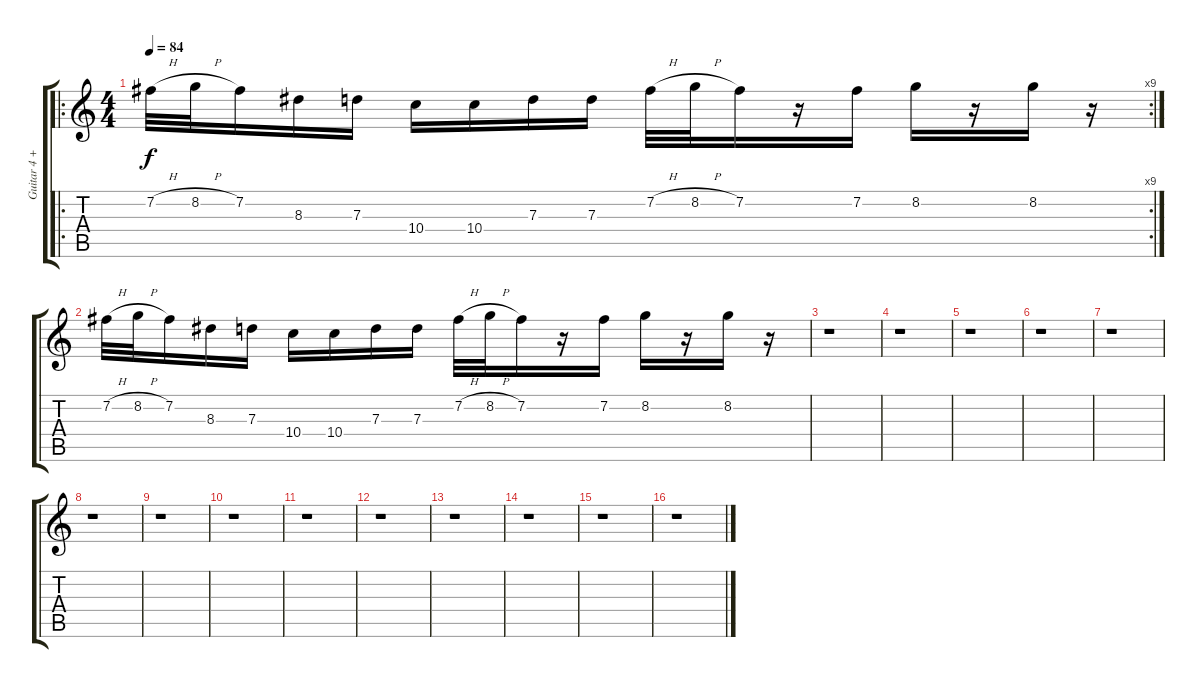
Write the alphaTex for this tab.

\track ("Guitar 4 + Sitar" "Guitar 4 +") {instrument electricguitarclean}
\staff {score tabs}
\tuning (E4 B3 G3 D3 A2 D2) {hide}
\ro
\rc 9
\ts (4 4)
\tempo 84
\clef g2
\ks c
7.2{h}.32{dy f balance 16 instrument sitar} 8.2{h}.32 7.2.16 8.3.16 7.3.16 10.4.16 10.4.16 7.3.16 7.3.16 7.2{h}.32 8.2{h}.32 7.2.16 r.16 7.2.16 8.2.16 r.16 8.2.16 r.16 |
7.2{h}.32{balance 16 instrument sitar} 8.2{h}.32 7.2.16 8.3.16 7.3.16 10.4.16 10.4.16 7.3.16 7.3.16 7.2{h}.32 8.2{h}.32 7.2.16 r.16 7.2.16 8.2.16 r.16 8.2.16 r.16 |
r.1{balance 3 instrument electricguitarclean} |
r.1 |
r.1 |
r.1 |
r.1 |
r.1 |
r.1 |
r.1 |
r.1 |
r.1 |
r.1 |
r.1 |
r.1 |
r.1
